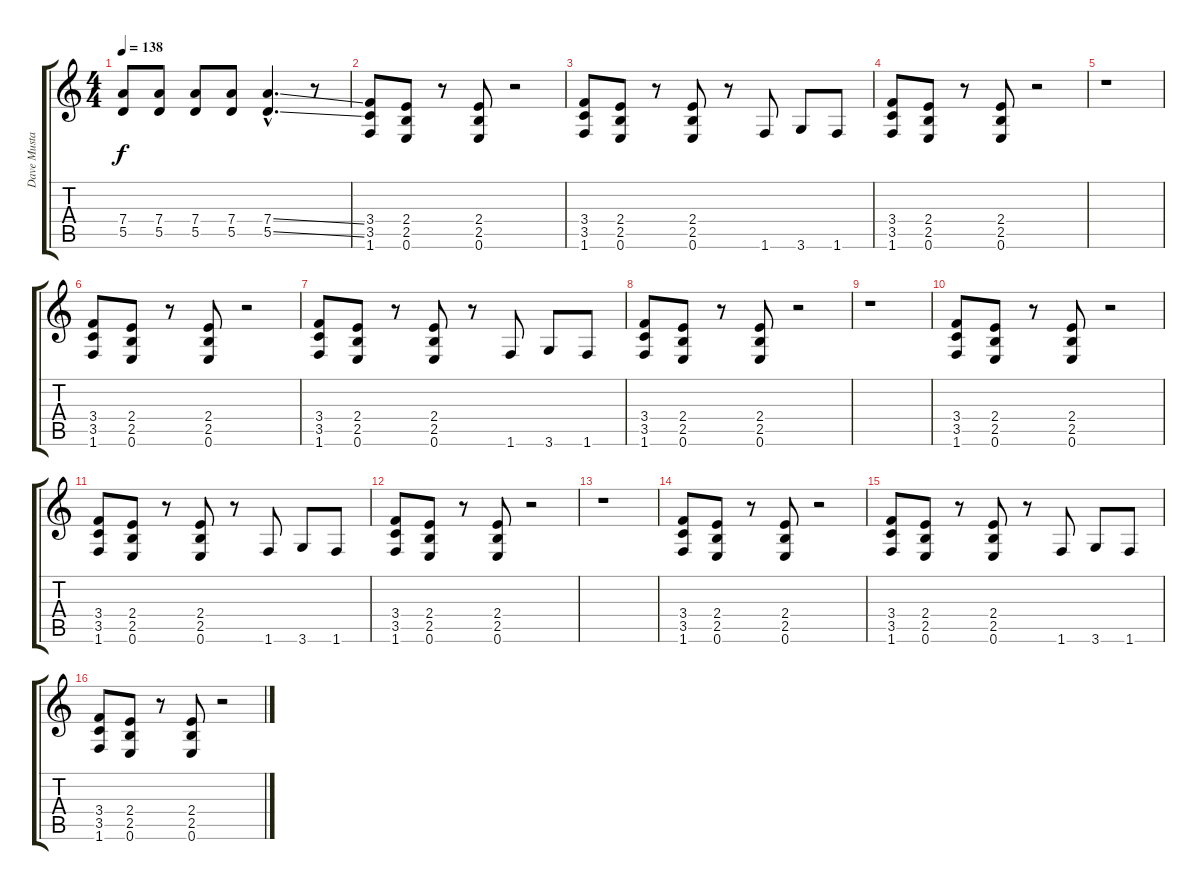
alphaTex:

\track ("Dave Mustane (Overdriven Guitar)" "Dave Musta") {instrument overdrivenguitar}
\staff {score tabs}
\tuning (E4 B3 G3 D3 A2 E2) {hide}
\ts (4 4)
\tempo 138
\clef g2
\ks c
(7.4 5.5).8{dy f} (7.4 5.5).8 (7.4 5.5).8 (7.4 5.5).8 (7.4{ss hac} 5.5{ss hac}).4{d} r.8 |
(3.4 3.5 1.6).8 (2.4 2.5 0.6).8 r.8 (2.4 2.5 0.6).8 r.2 |
(3.4 3.5 1.6).8 (2.4 2.5 0.6).8 r.8 (2.4 2.5 0.6).8 r.8 1.6.8 3.6.8 1.6.8 |
(3.4 3.5 1.6).8 (2.4 2.5 0.6).8 r.8 (2.4 2.5 0.6).8 r.2 |
r.1 |
(3.4 3.5 1.6).8 (2.4 2.5 0.6).8 r.8 (2.4 2.5 0.6).8 r.2 |
(3.4 3.5 1.6).8 (2.4 2.5 0.6).8 r.8 (2.4 2.5 0.6).8 r.8 1.6.8 3.6.8 1.6.8 |
(3.4 3.5 1.6).8 (2.4 2.5 0.6).8 r.8 (2.4 2.5 0.6).8 r.2 |
r.1 |
(3.4 3.5 1.6).8 (2.4 2.5 0.6).8 r.8 (2.4 2.5 0.6).8 r.2 |
(3.4 3.5 1.6).8 (2.4 2.5 0.6).8 r.8 (2.4 2.5 0.6).8 r.8 1.6.8 3.6.8 1.6.8 |
(3.4 3.5 1.6).8 (2.4 2.5 0.6).8 r.8 (2.4 2.5 0.6).8 r.2 |
r.1 |
(3.4 3.5 1.6).8 (2.4 2.5 0.6).8 r.8 (2.4 2.5 0.6).8 r.2 |
(3.4 3.5 1.6).8 (2.4 2.5 0.6).8 r.8 (2.4 2.5 0.6).8 r.8 1.6.8 3.6.8 1.6.8 |
(3.4 3.5 1.6).8 (2.4 2.5 0.6).8 r.8 (2.4 2.5 0.6).8 r.2
